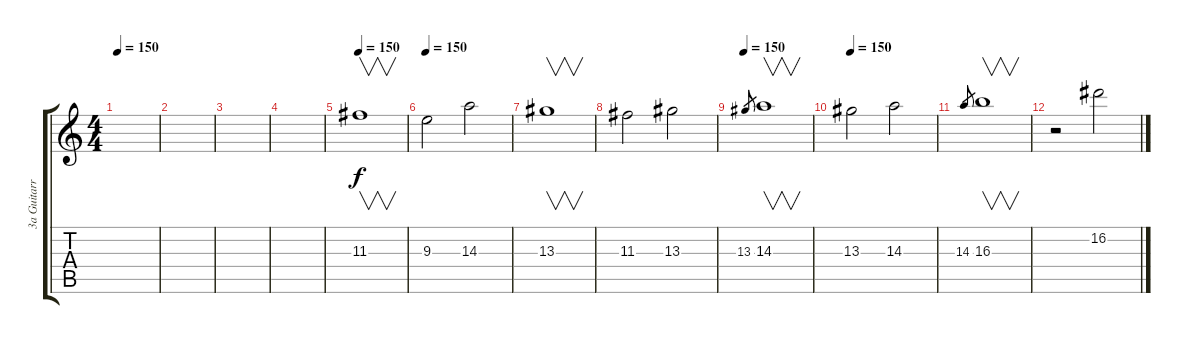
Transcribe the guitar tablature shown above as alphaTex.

\track ("3a Guitarra/Solo Mariutti" "3a Guitarr") {instrument distortionguitar}
\staff {score tabs}
\tuning (E4 B3 G3 D3 A2 E2) {hide}
\ts (4 4)
\tempo 150
\clef g2
\ks c
|
|
|
|
\tempo 150
11.3.1{v} |
\tempo 150
9.3.2 14.3.2 |
13.3.1{v} |
11.3.2 13.3.2 |
\tempo 150
13.3.8{gr} 14.3.1{v} |
\tempo 150
13.3.2 14.3.2 |
14.3.8{gr} 16.3.1{v} |
r.2 16.2.2
